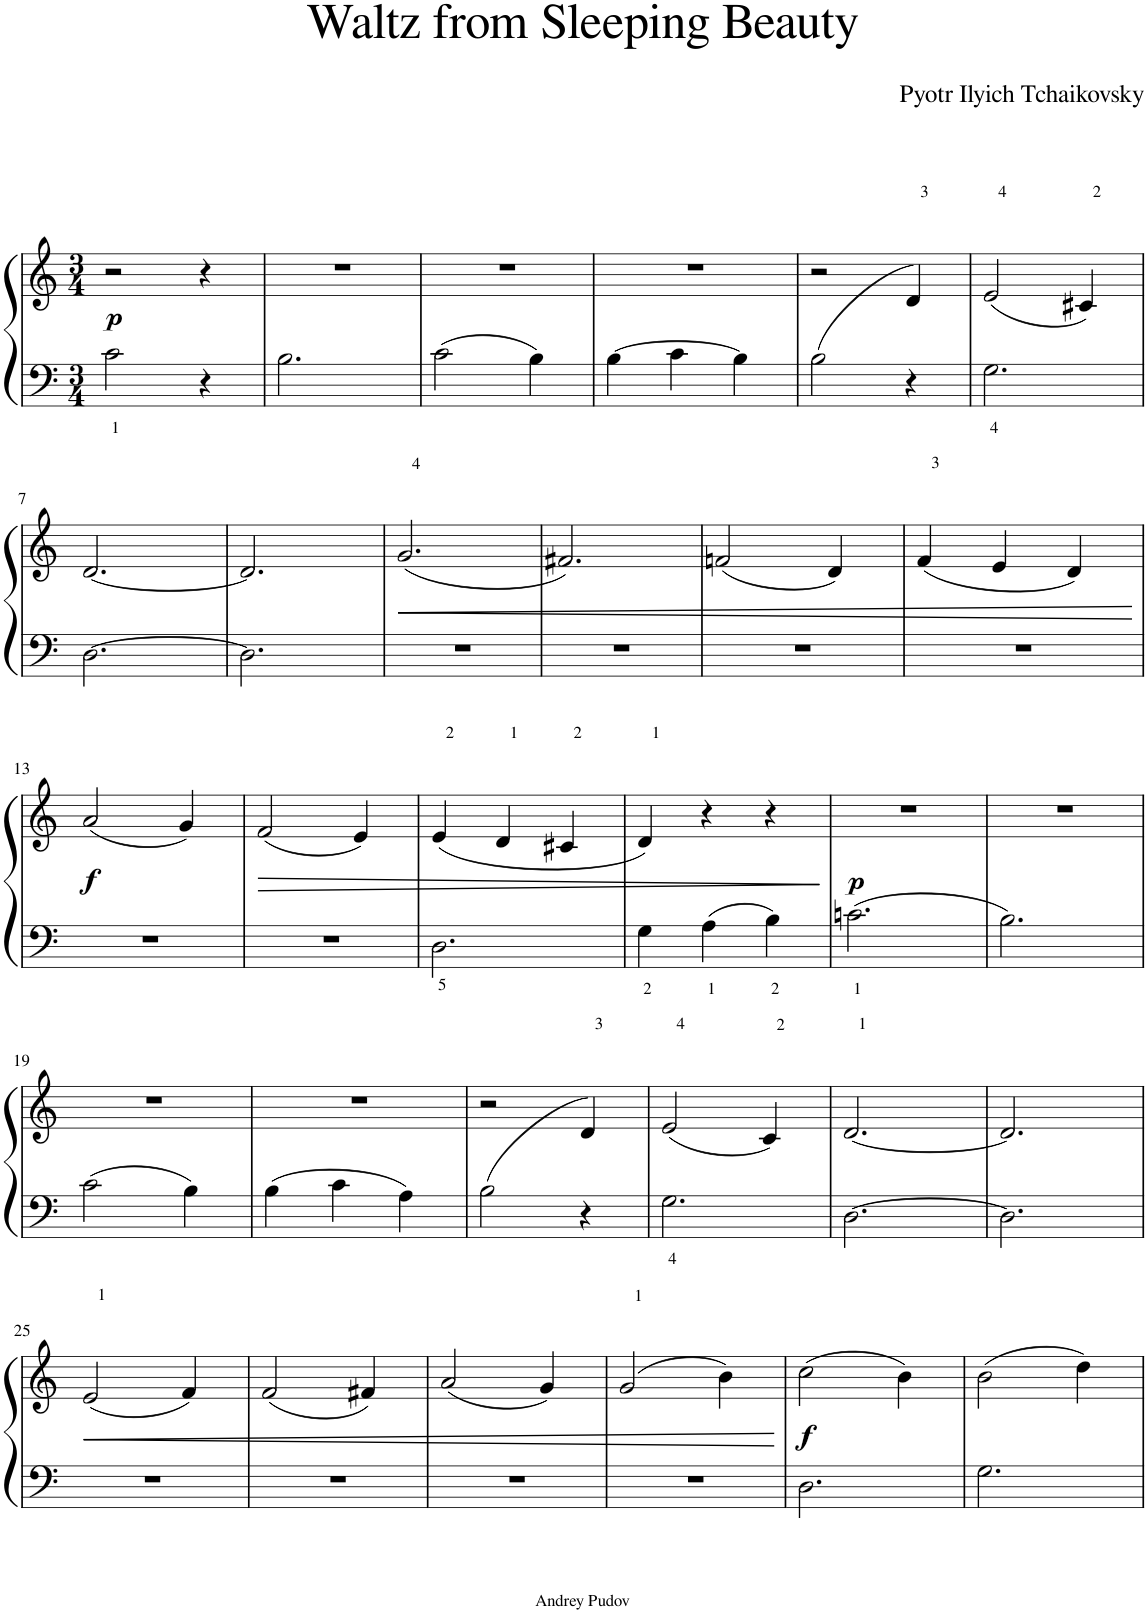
**kern	**kern	**dynam
*part1	*part1	*part1
*staff2	*staff1	*staff1/2
*I"Piano	*	*
*I'Pno.	*	*
*clefF4	*clefG2	*
*k[]	*k[]	*
*M3/4	*M3/4	*
=1	=1	=1
!	!	!LO:DY:b
2c<\	2r	p
4r	4r	.
=2	=2	=2
2.B\	2.r	.
=3	=3	=3
2c\	2.r	.
4B\	.	.
=4	=4	=4
[4B\	2.r	.
4c\	.	.
4B\]	.	.
=5	=5	=5
(2B\	2r	.
4r	(4d/	.
=6	=6	=6
2.G<\	2e/	.
.	4c#X/)	.
!!LO:LB:g=z
=7	=7	=7
[2.D\	[2.d/	.
=8	=8	=8
2.D\]	2.d/]	.
=9	=9	=9
!	!	!LO:HP:b
2.r	(2.g/	<
=10	=10	=10
2.r	2.f#X/)	.
=11	=11	=11
2.r	(2fn/	.
.	4d/)	.
=12	=12	=12
2.r	(4f/	.
.	4e/	.
.	4d/)	.
.	.	[
!!LO:LB:g=z
=13	=13	=13
!	!	!LO:DY:b
2.r	(2a/	f
.	4g/)	.
=14	=14	=14
!	!	!LO:HP:b
2.r	(2f/	>
.	4e/)	.
=15	=15	=15
2.D<\	(4e/	.
.	4d/	.
.	4c#X/	.
=16	=16	=16
4G<\	4d/)	.
4A<\	4r	.
4B<\	4r	.
.	.	]
=17	=17	=17
!	!	!LO:DY:b
2.cn<\	2.r	p
=18	=18	=18
2.B\	2.r	.
!!LO:LB:g=z
=19	=19	=19
2c\	2.r	.
4B\	.	.
=20	=20	=20
4B\	2.r	.
4c\	.	.
4A\	.	.
=21	=21	=21
(2B\	2r	.
4r	(4d/	.
=22	=22	=22
2.G<\	2e/	.
.	4c/)	.
=23	=23	=23
[2.D\	[2.d/	.
=24	=24	=24
2.D\]	2.d/]	.
!!LO:LB:g=z
=25	=25	=25
!	!	!LO:HP:b
2.r	(2e/	<
.	4f/)	.
=26	=26	=26
2.r	(2f/	.
.	4f#X/)	.
=27	=27	=27
2.r	(2a/	.
.	4g/)	.
=28	=28	=28
2.r	(2g/	.
.	4b\)	.
.	.	[
=29	=29	=29
!	!	!LO:DY:b
2.D\	(2cc\	f
.	4b\)	.
=30	=30	=30
2.G\	(2b\	.
.	4dd\)	.
=	=	=
*-	*-	*-
